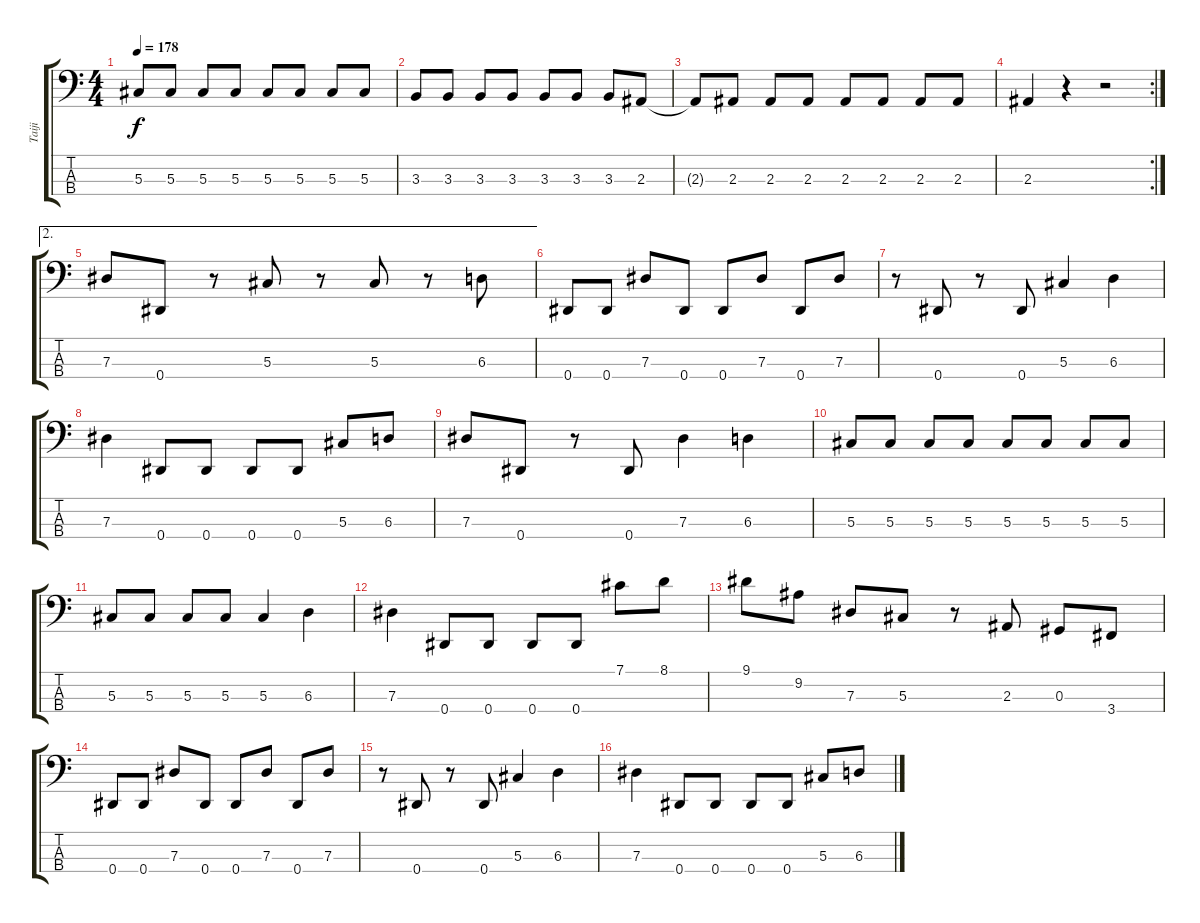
\track ("Taiji" "Taiji") {instrument electricbasspick}
\staff {score tabs}
\tuning (Gb2 Db2 Ab1 Eb1) {hide}
\ts (4 4)
\tempo 178
\clef f4
\ks c
5.3.8{dy f} 5.3.8 5.3.8 5.3.8 5.3.8 5.3.8 5.3.8 5.3.8 |
3.3.8 3.3.8 3.3.8 3.3.8 3.3.8 3.3.8 3.3.8 2.3.8 |
2.3{t}.8 2.3.8 2.3.8 2.3.8 2.3.8 2.3.8 2.3.8 2.3.8 |
\rc 2
2.3.4 r.4 r.2 |
\ae 2
7.3.8 0.4.8 r.8 5.3.8 r.8 5.3.8 r.8 6.3.8 |
0.4.8 0.4.8 7.3.8 0.4.8 0.4.8 7.3.8 0.4.8 7.3.8 |
r.8 0.4.8 r.8 0.4.8 5.3.4 6.3.4 |
7.3.4 0.4.8 0.4.8 0.4.8 0.4.8 5.3.8 6.3.8 |
7.3.8 0.4.8 r.8 0.4.8 7.3.4 6.3.4 |
5.3.8 5.3.8 5.3.8 5.3.8 5.3.8 5.3.8 5.3.8 5.3.8 |
5.3.8 5.3.8 5.3.8 5.3.8 5.3.4 6.3.4 |
7.3.4 0.4.8 0.4.8 0.4.8 0.4.8 7.1.8 8.1.8 |
9.1.8 9.2.8 7.3.8 5.3.8 r.8 2.3.8 0.3.8 3.4.8 |
0.4.8 0.4.8 7.3.8 0.4.8 0.4.8 7.3.8 0.4.8 7.3.8 |
r.8 0.4.8 r.8 0.4.8 5.3.4 6.3.4 |
7.3.4 0.4.8 0.4.8 0.4.8 0.4.8 5.3.8 6.3.8
